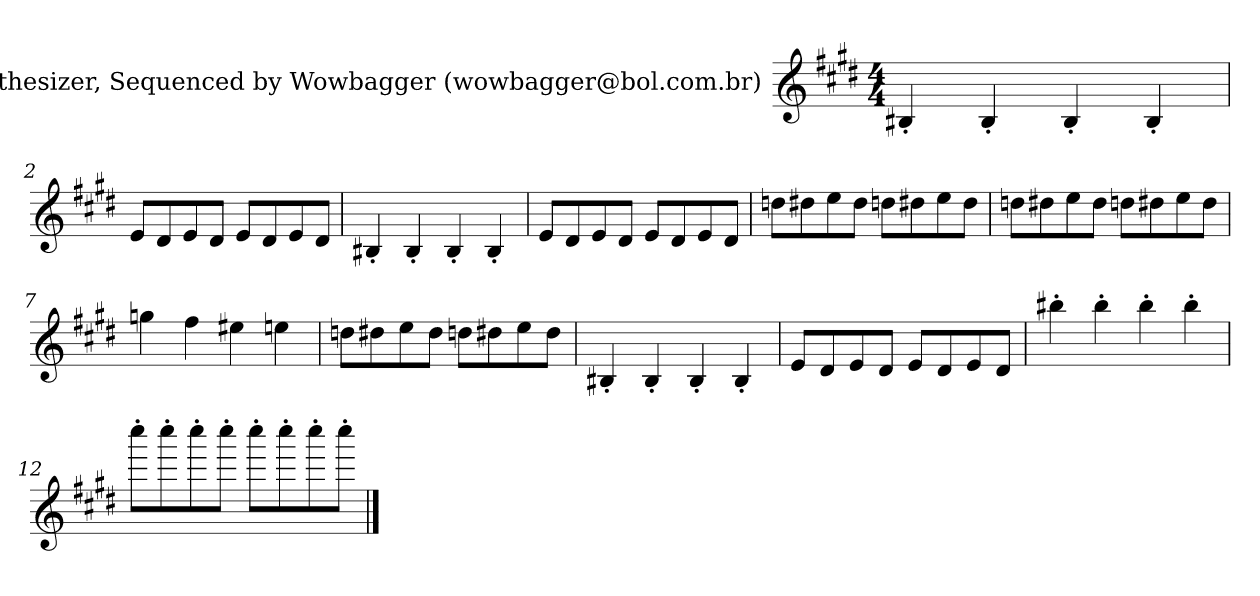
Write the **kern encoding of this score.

**kern
*part1
*staff1
*I"Square Synthesizer, Sequenced by Wowbagger (wowbagger@bol.com.br)
*I'Synth.
*clefG2
*k[f#c#g#d#]
*M4/4
*MM120
=1
4B#X'/
4B#'/
4B#'/
4B#'/
=2
8e/L
8d#/
8e/
8d#/J
8e/L
8d#/
8e/
8d#/J
=3
4B#X'/
4B#'/
4B#'/
4B#'/
=4
8e/L
8d#/
8e/
8d#/J
8e/L
8d#/
8e/
8d#/J
=5
8ddn\L
8dd#X\
8ee\
8dd#\J
8ddn\L
8dd#X\
8ee\
8dd#\J
!!LO:LB:g=z
=6
8ddn\L
8dd#X\
8ee\
8dd#\J
8ddn\L
8dd#X\
8ee\
8dd#\J
=7
4ggn\
4ff#\
4ee#X\
4een\
=8
8ddn\L
8dd#X\
8ee\
8dd#\J
8ddn\L
8dd#X\
8ee\
8dd#\J
=9
4B#X'/
4B#'/
4B#'/
4B#'/
=10
8e/L
8d#/
8e/
8d#/J
8e/L
8d#/
8e/
8d#/J
!!LO:LB:g=z
=11
4bb#X'\
4bb#'\
4bb#'\
4bb#'\
=12
8cccc#'\L
8cccc#'\
8cccc#'\
8cccc#'\J
8cccc#'\L
8cccc#'\
8cccc#'\
8cccc#'\J
==
*-
